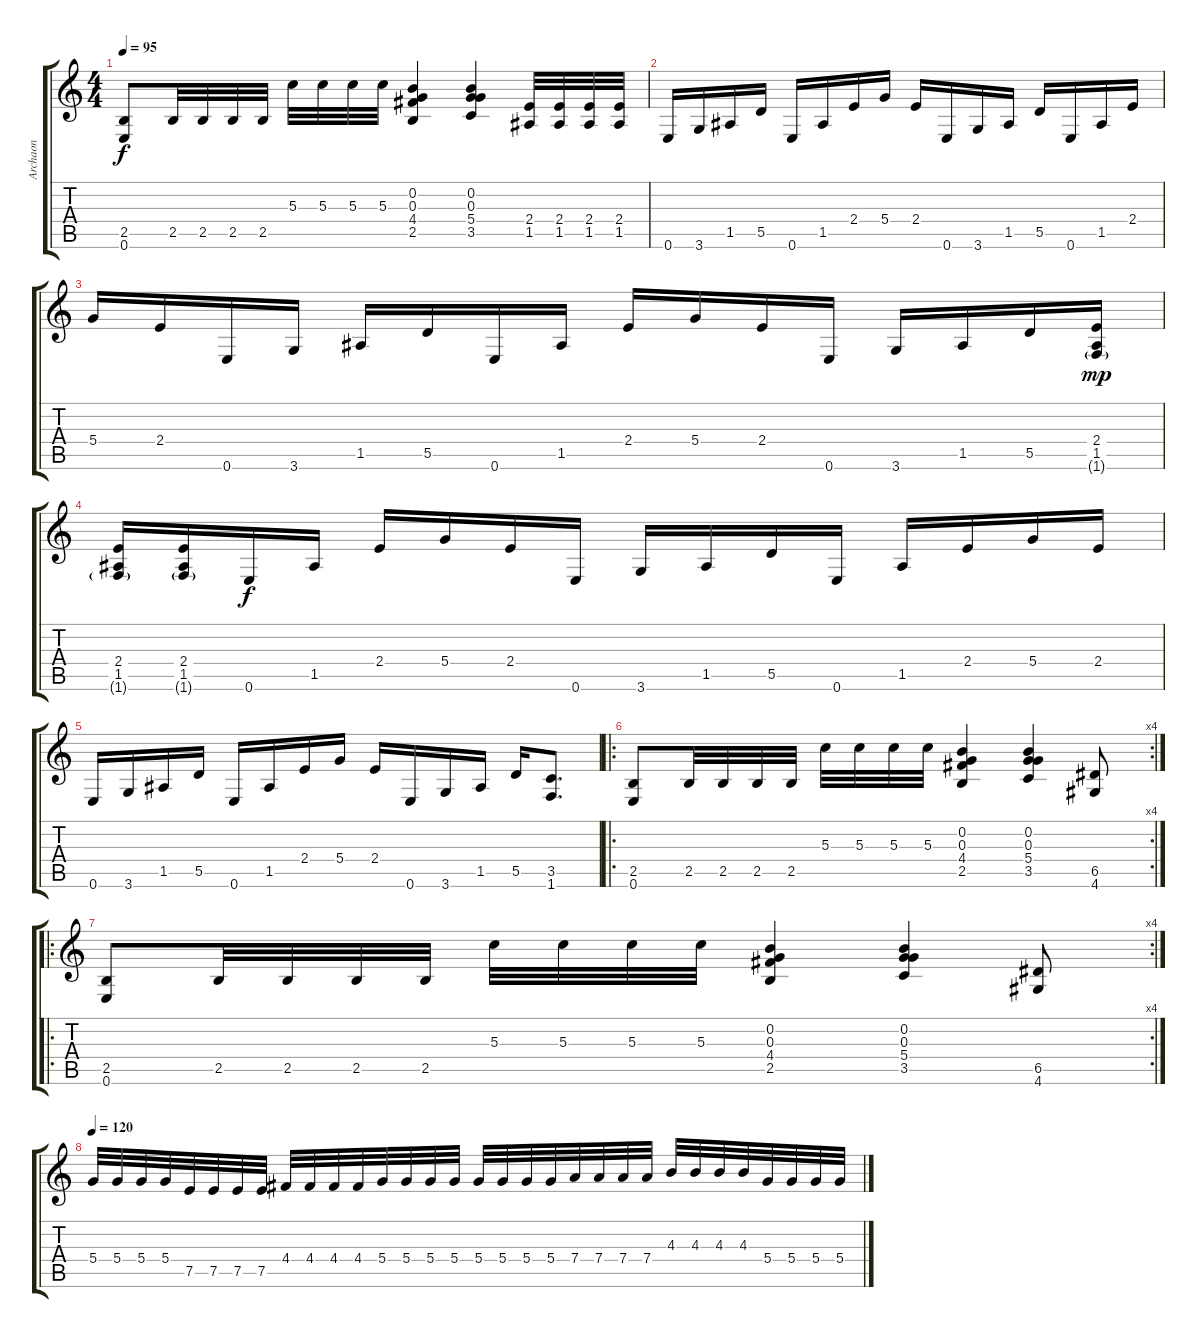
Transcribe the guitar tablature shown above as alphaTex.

\track ("Archaon" "Archaon") {instrument distortionguitar}
\staff {score tabs}
\tuning (E4 B3 G3 D3 A2 E2) {hide}
\ts (4 4)
\tempo 95
\clef g2
\ks c
(2.5 0.6).8{dy f} 2.5.32 2.5.32 2.5.32 2.5.32 5.3.32 5.3.32 5.3.32 5.3.32 (0.2 0.3 4.4 2.5).4 (0.2 0.3 5.4 3.5).4 (2.4 1.5).32 (2.4 1.5).32 (2.4 1.5).32 (2.4 1.5).32 |
0.6.16 3.6.16 1.5.16 5.5.16 0.6.16 1.5.16 2.4.16 5.4.16 2.4.16 0.6.16 3.6.16 1.5.16 5.5.16 0.6.16 1.5.16 2.4.16 |
5.4.16 2.4.16 0.6.16 3.6.16 1.5.16 5.5.16 0.6.16 1.5.16 2.4.16 5.4.16 2.4.16 0.6.16 3.6.16 1.5.16 5.5.16 (2.4 1.5 1.6{g}).16{dy mp} |
(2.4 1.5 1.6{g}).16 (2.4 1.5 1.6{g}).16 0.6.16{dy f} 1.5.16 2.4.16 5.4.16 2.4.16 0.6.16 3.6.16 1.5.16 5.5.16 0.6.16 1.5.16 2.4.16 5.4.16 2.4.16 |
0.6.16 3.6.16 1.5.16 5.5.16 0.6.16 1.5.16 2.4.16 5.4.16 2.4.16 0.6.16 3.6.16 1.5.16 5.5.16 (3.5 1.6).8{d} |
\ro
\rc 4
(2.5 0.6).8 2.5.32 2.5.32 2.5.32 2.5.32 5.3.32 5.3.32 5.3.32 5.3.32 (0.2 0.3 4.4 2.5).4 (0.2 0.3 5.4 3.5).4 (6.5 4.6).8 |
\ro
\rc 4
(2.5 0.6).8 2.5.32 2.5.32 2.5.32 2.5.32 5.3.32 5.3.32 5.3.32 5.3.32 (0.2 0.3 4.4 2.5).4 (0.2 0.3 5.4 3.5).4 (6.5 4.6).8 |
\tempo 120
5.4.32 5.4.32 5.4.32 5.4.32 7.5.32 7.5.32 7.5.32 7.5.32 4.4.32 4.4.32 4.4.32 4.4.32 5.4.32 5.4.32 5.4.32 5.4.32 5.4.32 5.4.32 5.4.32 5.4.32 7.4.32 7.4.32 7.4.32 7.4.32 4.3.32 4.3.32 4.3.32 4.3.32 5.4.32 5.4.32 5.4.32 5.4.32
